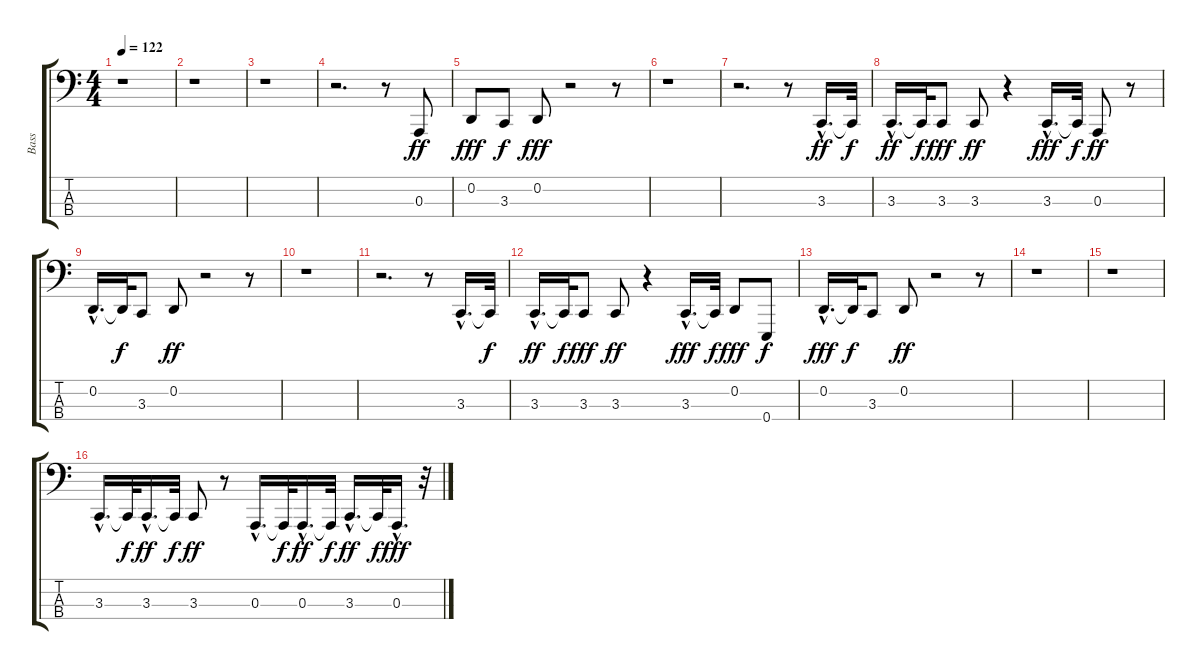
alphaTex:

\track ("Bass" "Bass") {instrument fretlessbass}
\staff {score tabs}
\tuning (G1 D1 A0 E0) {hide}
\ts (4 4)
\tempo 122
\clef f4
\ks c
r.1{dy ff instrument fretlessbass} |
r.1 |
r.1 |
r.2{d} r.8 0.3.8 |
0.2.8{dy fff} 3.3.8{dy f} 0.2.8{dy fff} r.2 r.8 |
r.1 |
r.2{d} r.8 3.3{hac}.16{d dy ff} 3.3{t}.32{dy f} |
3.3{hac}.16{d dy ff} 3.3{t}.32{dy f} 3.3.8{dy fff} 3.3.8{dy ff} r.4 3.3{hac}.16{d dy fff} 3.3{t}.32{dy f} 0.3.8{dy ff} r.8 |
0.2{hac}.16{d} 0.2{t}.32{dy f} 3.3.8 0.2.8{dy ff} r.2 r.8 |
r.1 |
r.2{d} r.8 3.3{hac}.16{d} 3.3{t}.32{dy f} |
3.3{hac}.16{d dy ff} 3.3{t}.32{dy f} 3.3.8{dy fff} 3.3.8{dy ff} r.4 3.3{hac}.16{d dy fff} 3.3{t}.32{dy f} 0.2.8{dy fff} 0.4.8{dy f} |
0.2{hac}.16{d dy fff} 0.2{t}.32{dy f} 3.3.8 0.2.8{dy ff} r.2 r.8 |
r.1 |
r.1 |
3.3{hac}.16{d} 3.3{t}.32{dy f} 3.3{hac}.16{d dy ff} 3.3{t}.32{dy f} 3.3.8{dy ff} r.8 0.3{hac}.16{d} 0.3{t}.32{dy f} 0.3{hac}.16{d dy ff} 0.3{t}.32{dy f} 3.3{hac}.16{d dy ff} 3.3{t}.32{dy f} 0.3{hac}.16{d dy fff} r.32
